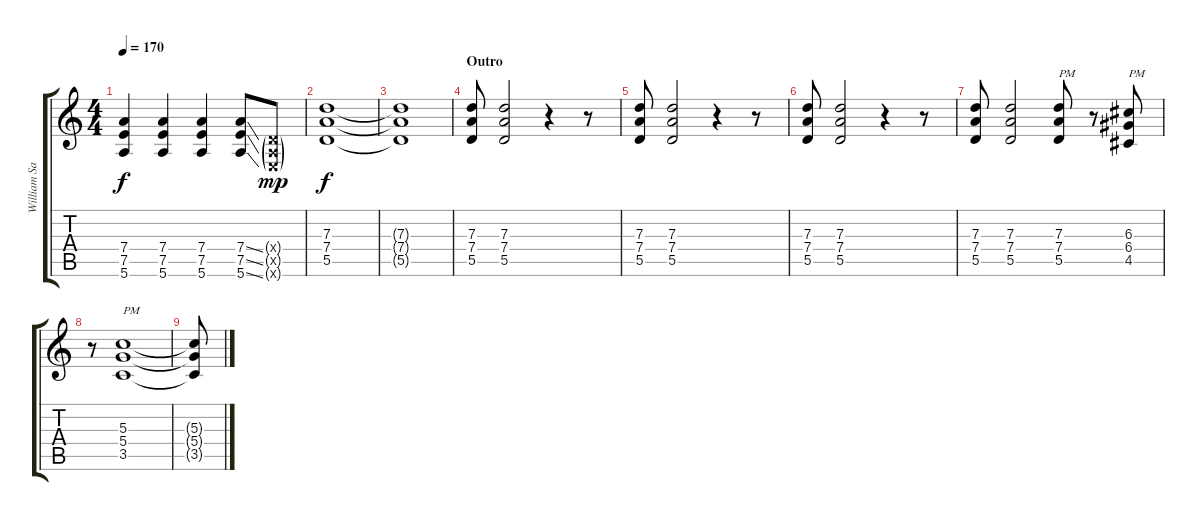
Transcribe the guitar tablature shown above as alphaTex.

\track ("William Salazar" "William Sa") {instrument overdrivenguitar}
\staff {score tabs}
\tuning (E4 B3 G3 D3 A2 E2) {hide}
\ts (4 4)
\tempo 170
\clef g2
\ks c
(7.4 7.5 5.6).4{dy f} (7.4 7.5 5.6).4 (7.4 7.5 5.6).4 (7.4{ss} 7.5{ss} 5.6{ss}).8 (0.4{g x} 0.5{g x} 0.6{g x}).8{dy mp} |
(7.3 7.4 5.5).1{dy f} |
(7.3{t} 7.4{t} 5.5{t}).1 |
\section ("" "Outro")
(7.3 7.4 5.5).8 (7.3 7.4 5.5).2 r.4 r.8 |
(7.3 7.4 5.5).8 (7.3 7.4 5.5).2 r.4 r.8 |
(7.3 7.4 5.5).8 (7.3 7.4 5.5).2 r.4 r.8 |
(7.3 7.4 5.5).8 (7.3 7.4 5.5).2 (7.3 7.4 5.5).8{txt "PM"} r.8 (6.3 6.4 4.5).8{txt "PM"} |
r.8 (5.3 5.4 3.5).1{txt "PM"} |
(5.3{t} 5.4{t} 3.5{t}).8
